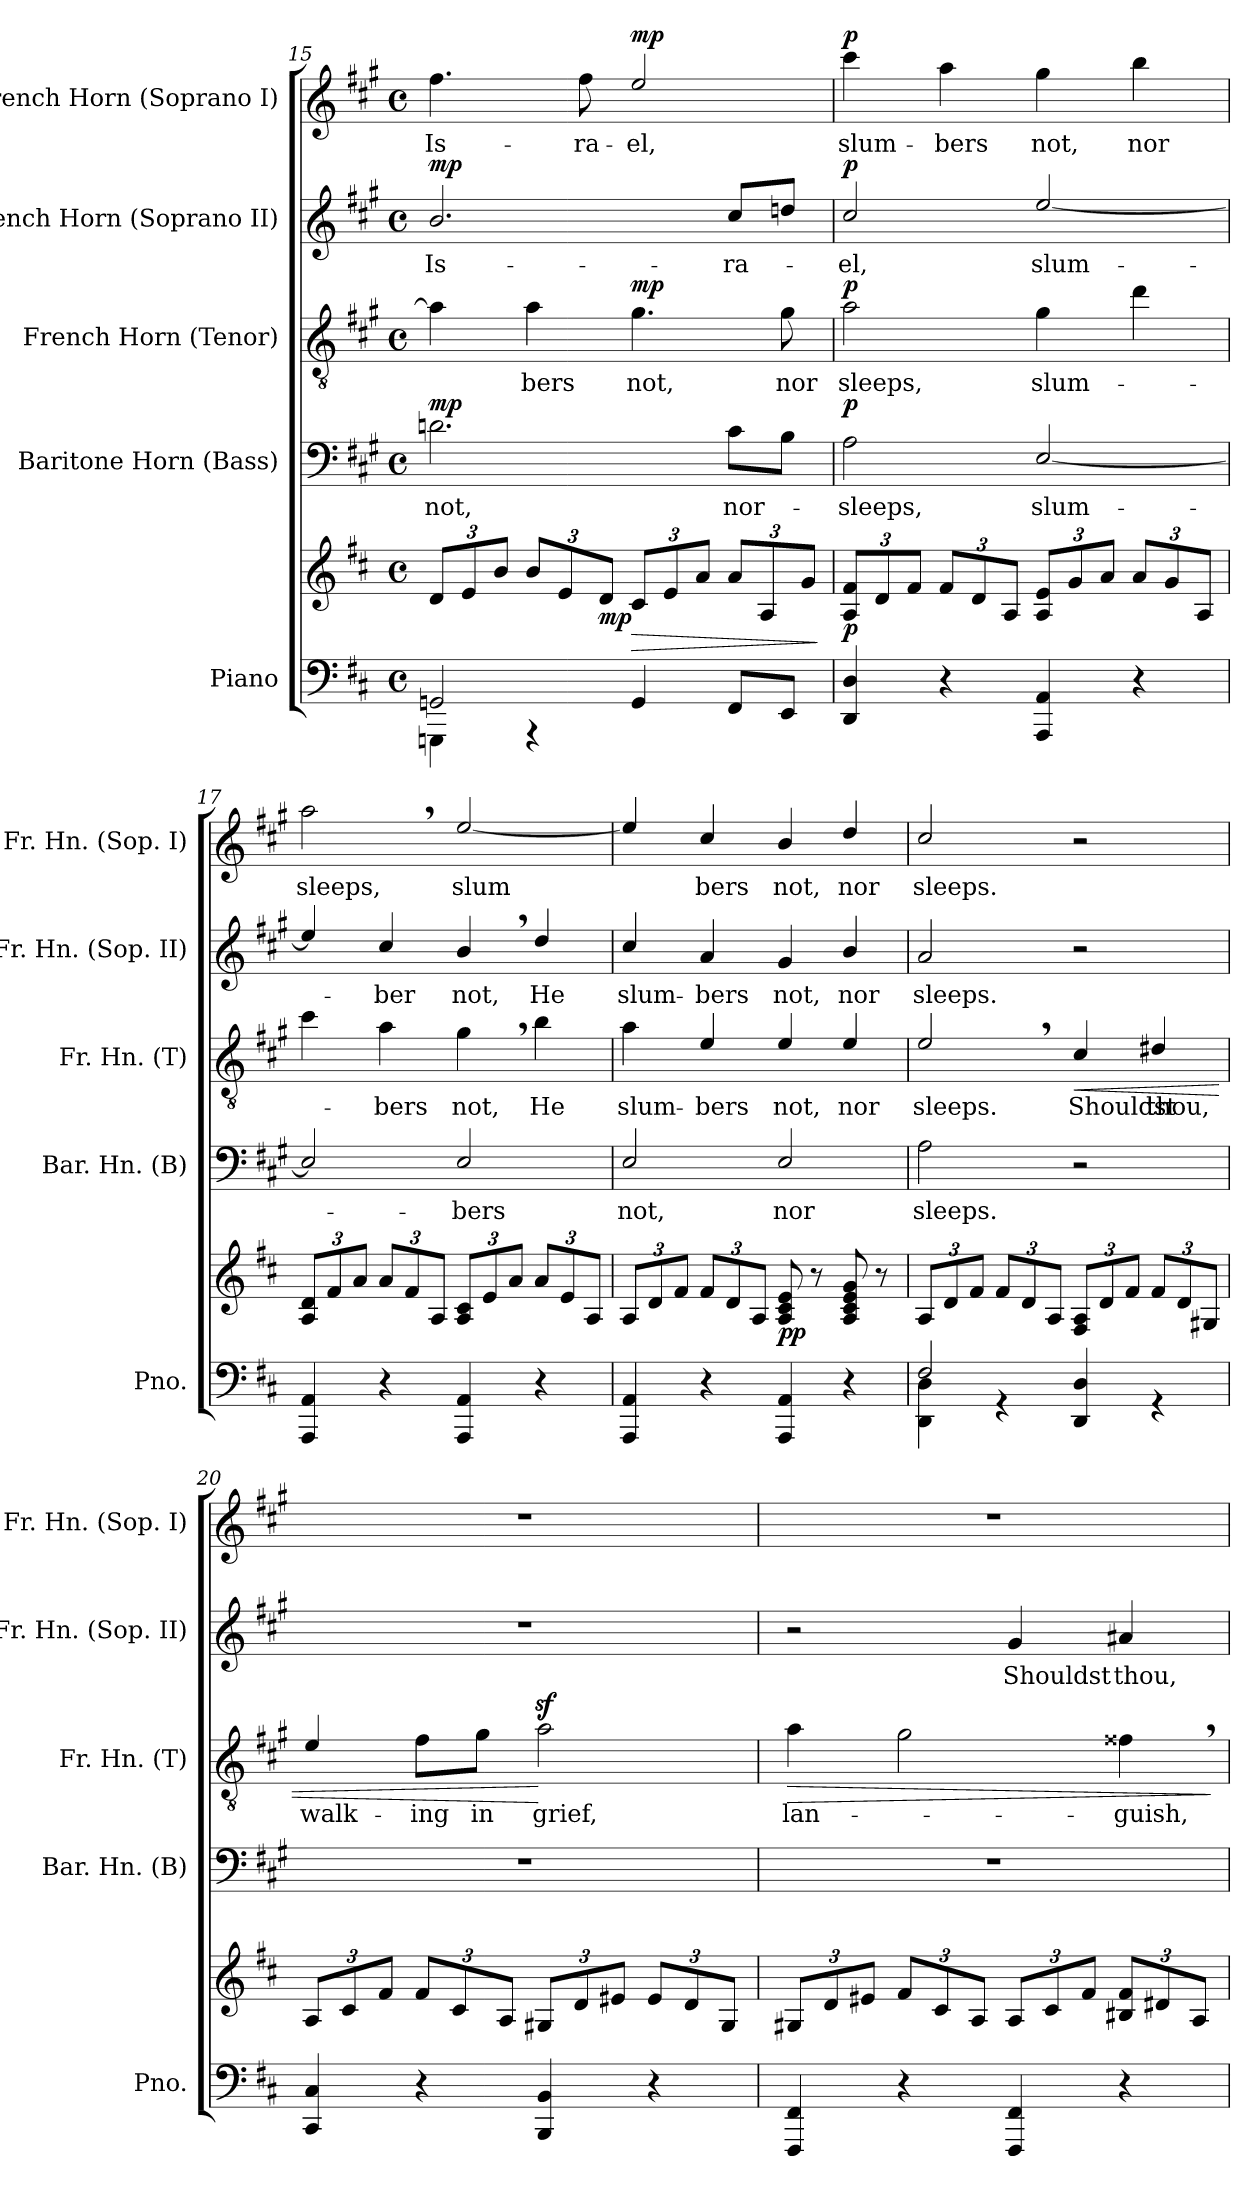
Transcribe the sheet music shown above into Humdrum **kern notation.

**kern	**kern	**dynam	**kern	**text	**dynam	**kern	**text	**dynam	**kern	**text	**dynam	**kern	**text	**dynam
*part5	*part5	*part5	*part4	*part4	*part4	*part3	*part3	*part3	*part2	*part2	*part2	*part1	*part1	*part1
*staff6	*staff5	*staff5/6	*staff4	*staff4	*staff4	*staff3	*staff3	*staff3	*staff2	*staff2	*staff2	*staff1	*staff1	*staff1
*I"Piano	*	*	*I"Baritone Horn (Bass)	*	*	*I"French Horn (Tenor)	*	*	*I"French Horn (Soprano II)	*	*	*I"French Horn (Soprano I)	*	*
*I'Pno.	*	*	*I'Bar. Hn. (B)	*	*	*I'Fr. Hn. (T)	*	*	*I'Fr. Hn. (Sop. II)	*	*	*I'Fr. Hn. (Sop. I)	*	*
!!LO:PB:g=z
*clefF4	*clefG2	*	*clefF4	*	*	*clefGv2	*	*	*clefG2	*	*	*clefG2	*	*
*	*	*	*ITrd4c7	*	*	*ITrd4c7	*	*	*ITrd4c7	*	*	*ITrd4c7	*	*
*k[f#c#]	*k[f#c#]	*	*k[f#c#]	*	*	*k[f#c#]	*	*	*k[f#c#]	*	*	*k[f#c#]	*	*
*M4/4	*M4/4	*	*M4/4	*	*	*M4/4	*	*	*M4/4	*	*	*M4/4	*	*
*met(c)	*met(c)	*	*met(c)	*	*	*met(c)	*	*	*met(c)	*	*	*met(c)	*	*
=15	=15	=15	=15	=15	=15	=15	=15	=15	=15	=15	=15	=15	=15	=15
*^	*	*	*	*	*	*	*	*	*	*	*	*	*	*
*	*	*Xbrackettup	*	*	*	*	*	*	*	*	*	*	*	*	*
!	!	!	!	!	!LO:LY:b	!LO:DY:a	!	!	!	!	!LO:LY:b	!LO:DY:a	!	!LO:LY:b	!
2GGn/	4GGGn\	12d/L	.	2.Gn\	not,	mp	4d\]	.	.	2.e/	Is-	mp	4.b\	Is-	.
.	.	12e/	.	.	.	.	.	.	.	.	.	.	.	.	.
.	.	12b/J	.	.	.	.	.	.	.	.	.	.	.	.	.
!	!	!	!	!	!	!	!	!LO:LY:b	!	!	!	!	!	!	!
.	4r	12b/L	.	.	.	.	4d\	-bers	.	.	.	.	.	.	.
.	.	12e/	.	.	.	.	.	.	.	.	.	.	.	.	.
!	!	!	!	!	!	!	!	!	!	!	!	!	!	!LO:LY:b	!
.	.	.	.	.	.	.	.	.	.	.	.	.	8b\	-ra-	.
!	!	!	!LO:DY:b	!	!	!	!	!	!	!	!	!	!	!	!
.	.	12d/J	mp	.	.	.	.	.	.	.	.	.	.	.	.
!	!	!	!LO:HP:b	!	!	!	!	!LO:LY:b	!LO:DY:a	!	!	!	!	!LO:LY:b	!LO:DY:a
4GG/	2rGGyy	12c#/L	>	.	.	.	4.c#\	not,	mp	.	.	.	2a/	-el,	mp
.	.	12e/	.	.	.	.	.	.	.	.	.	.	.	.	.
.	.	12a/J	.	.	.	.	.	.	.	.	.	.	.	.	.
!	!	!	!	!	!LO:LY:b	!	!	!	!	!	!LO:LY:b	!	!	!	!
8FF#/L	.	12a/L	.	8F#\L	nor-	.	.	.	.	8f#/L	-ra-	.	.	.	.
.	.	12A/	.	.	.	.	.	.	.	.	.	.	.	.	.
!	!	!	!	!	!	!	!	!LO:LY:b	!	!	!	!	!	!	!
8EE/J	.	.	.	8E\J	.	.	8c#\	nor	.	8gn/J	.	.	.	.	.
.	.	12g/J	.	.	.	.	.	.	.	.	.	.	.	.	.
*v	*v	*	*	*	*	*	*	*	*	*	*	*	*	*	*
.	.	]	.	.	.	.	.	.	.	.	.	.	.	.
!!LO:LB:g=z
=16	=16	=16	=16	=16	=16	=16	=16	=16	=16	=16	=16	=16	=16	=16
!	!	!LO:DY:b	!	!LO:LY:b	!LO:DY:a	!	!LO:LY:b	!LO:DY:a	!	!LO:LY:b	!LO:DY:a	!	!LO:LY:b	!LO:DY:a
4DD/ 4D/	12A/ 12f#/L	p	2D\	-sleeps,	p	2d\	sleeps,	p	2f#/	-el,	p	4ff#\	slum-	p
.	12d/	.	.	.	.	.	.	.	.	.	.	.	.	.
.	12f#/J	.	.	.	.	.	.	.	.	.	.	.	.	.
!	!	!	!	!	!	!	!	!	!	!	!	!	!LO:LY:b	!
4r	12f#/L	.	.	.	.	.	.	.	.	.	.	4dd\	-bers	.
.	12d/	.	.	.	.	.	.	.	.	.	.	.	.	.
.	12A/J	.	.	.	.	.	.	.	.	.	.	.	.	.
!	!	!	!	!LO:LY:b	!	!	!LO:LY:b	!	!	!LO:LY:b	!	!	!LO:LY:b	!
4AAA/ 4AA/	12A/ 12e/L	.	[2AA/	slum-	.	4c#\	slum-	.	[2a/	slum-	.	4cc#\	not,	.
.	12g/	.	.	.	.	.	.	.	.	.	.	.	.	.
.	12a/J	.	.	.	.	.	.	.	.	.	.	.	.	.
!	!	!	!	!	!	!	!	!	!	!	!	!	!LO:LY:b	!
4r	12a/L	.	.	.	.	4g\	.	.	.	.	.	4ee\	nor	.
.	12g/	.	.	.	.	.	.	.	.	.	.	.	.	.
.	12A/J	.	.	.	.	.	.	.	.	.	.	.	.	.
=17	=17	=17	=17	=17	=17	=17	=17	=17	=17	=17	=17	=17	=17	=17
!	!	!	!	!	!	!	!	!	!	!	!	!	!LO:LY:b	!
4AAA/ 4AA/	12A/ 12d/L	.	2AA/]	.	.	4f#\	.	.	4a/]	.	.	2dd,\	sleeps,	.
.	12f#/	.	.	.	.	.	.	.	.	.	.	.	.	.
.	12a/J	.	.	.	.	.	.	.	.	.	.	.	.	.
!	!	!	!	!	!	!	!LO:LY:b	!	!	!LO:LY:b	!	!	!	!
4r	12a/L	.	.	.	.	4d\	-bers	.	4f#/	-ber	.	.	.	.
.	12f#/	.	.	.	.	.	.	.	.	.	.	.	.	.
.	12A/J	.	.	.	.	.	.	.	.	.	.	.	.	.
!	!	!	!	!LO:LY:b	!	!	!LO:LY:b	!	!	!LO:LY:b	!	!	!LO:LY:b	!
4AAA/ 4AA/	12A/ 12c#/L	.	2AA/	-bers	.	4c#,\	not,	.	4e,/	not,	.	[2a/	slum	.
.	12e/	.	.	.	.	.	.	.	.	.	.	.	.	.
.	12a/J	.	.	.	.	.	.	.	.	.	.	.	.	.
!	!	!	!	!	!	!	!LO:LY:b	!	!	!LO:LY:b	!	!	!	!
4r	12a/L	.	.	.	.	4e\	He	.	4g/	He	.	.	.	.
.	12e/	.	.	.	.	.	.	.	.	.	.	.	.	.
.	12A/J	.	.	.	.	.	.	.	.	.	.	.	.	.
=18	=18	=18	=18	=18	=18	=18	=18	=18	=18	=18	=18	=18	=18	=18
!	!	!	!	!LO:LY:b	!	!	!LO:LY:b	!	!	!LO:LY:b	!	!	!	!
4AAA/ 4AA/	12A/L	.	2AA/	not,	.	4d\	slum-	.	4f#/	slum-	.	4a/]	.	.
.	12d/	.	.	.	.	.	.	.	.	.	.	.	.	.
.	12f#/J	.	.	.	.	.	.	.	.	.	.	.	.	.
!	!	!	!	!	!	!	!LO:LY:b	!	!	!LO:LY:b	!	!	!LO:LY:b	!
4r	12f#/L	.	.	.	.	4A/	-bers	.	4d/	-bers	.	4f#/	bers	.
.	12d/	.	.	.	.	.	.	.	.	.	.	.	.	.
.	12A/J	.	.	.	.	.	.	.	.	.	.	.	.	.
!	!	!LO:DY:b	!	!LO:LY:b	!	!	!LO:LY:b	!	!	!LO:LY:b	!	!	!LO:LY:b	!
4AAA/ 4AA/	8A/ 8c#/ 8e/	pp	2AA/	nor	.	4A/	not,	.	4c#/	not,	.	4e/	not,	.
.	8r	.	.	.	.	.	.	.	.	.	.	.	.	.
!	!	!	!	!	!	!	!LO:LY:b	!	!	!LO:LY:b	!	!	!LO:LY:b	!
4r	8A/ 8c#/ 8e/ 8g/	.	.	.	.	4A/	nor	.	4e/	nor	.	4g/	nor	.
.	8r	.	.	.	.	.	.	.	.	.	.	.	.	.
=19	=19	=19	=19	=19	=19	=19	=19	=19	=19	=19	=19	=19	=19	=19
*^	*	*	*	*	*	*	*	*	*	*	*	*	*	*
!	!	!	!	!	!LO:LY:b	!	!	!LO:LY:b	!	!	!LO:LY:b	!	!	!LO:LY:b	!
2F#/	4DD\ 4D\	12A/L	.	2D\	sleeps.	.	2A,/	sleeps.	.	2d/	sleeps.	.	2f#/	sleeps.	.
.	.	12d/	.	.	.	.	.	.	.	.	.	.	.	.	.
.	.	12f#/J	.	.	.	.	.	.	.	.	.	.	.	.	.
.	4r	12f#/L	.	.	.	.	.	.	.	.	.	.	.	.	.
.	.	12d/	.	.	.	.	.	.	.	.	.	.	.	.	.
.	.	12A/J	.	.	.	.	.	.	.	.	.	.	.	.	.
!	!	!	!	!	!	!	!	!LO:LY:b	!LO:HP:b	!	!	!	!	!	!
4DD/ 4D/	2rEEyy	12F#/ 12A/L	.	2r	.	.	4F#/	Shouldst	<	2r	.	.	2r	.	.
.	.	12d/	.	.	.	.	.	.	.	.	.	.	.	.	.
.	.	12f#/J	.	.	.	.	.	.	.	.	.	.	.	.	.
!	!	!	!	!	!	!	!	!LO:LY:b	!	!	!	!	!	!	!
4rGG	.	12f#/L	.	.	.	.	4G#X/	thou,	.	.	.	.	.	.	.
.	.	12d/	.	.	.	.	.	.	.	.	.	.	.	.	.
.	.	12G#X/J	.	.	.	.	.	.	.	.	.	.	.	.	.
*v	*v	*	*	*	*	*	*	*	*	*	*	*	*	*	*
!!LO:PB:g=z
=20	=20	=20	=20	=20	=20	=20	=20	=20	=20	=20	=20	=20	=20	=20
!	!	!	!	!	!	!	!LO:LY:b	!	!	!	!	!	!	!
4CC#/ 4C#/	12A/L	.	1r	.	.	4A/	walk-	.	1r	.	.	1r	.	.
.	12c#/	.	.	.	.	.	.	.	.	.	.	.	.	.
.	12f#/J	.	.	.	.	.	.	.	.	.	.	.	.	.
!	!	!	!	!	!	!	!LO:LY:b	!	!	!	!	!	!	!
4r	12f#/L	.	.	.	.	8B\L	-ing	.	.	.	.	.	.	.
.	12c#/	.	.	.	.	.	.	.	.	.	.	.	.	.
!	!	!	!	!	!	!	!LO:LY:b	!	!	!	!	!	!	!
.	.	.	.	.	.	8c#\J	in	.	.	.	.	.	.	.
.	12A/J	.	.	.	.	.	.	.	.	.	.	.	.	.
!	!	!	!	!	!	!	!LO:LY:b	!	!	!	!	!	!	!
4BBB/ 4BB/	12G#X/L	.	.	.	.	2dz>\	grief,	[	.	.	.	.	.	.
.	12d/	.	.	.	.	.	.	.	.	.	.	.	.	.
.	12e#X/J	.	.	.	.	.	.	.	.	.	.	.	.	.
4r	12e#/L	.	.	.	.	.	.	.	.	.	.	.	.	.
.	12d/	.	.	.	.	.	.	.	.	.	.	.	.	.
.	12G#/J	.	.	.	.	.	.	.	.	.	.	.	.	.
=21	=21	=21	=21	=21	=21	=21	=21	=21	=21	=21	=21	=21	=21	=21
!	!	!	!	!	!	!	!LO:LY:b	!LO:HP:b	!	!	!	!	!	!
4FFF#/ 4FF#/	12G#X/L	.	1r	.	.	4d\	lan-	>	2r	.	.	1r	.	.
.	12d/	.	.	.	.	.	.	.	.	.	.	.	.	.
.	12e#X/J	.	.	.	.	.	.	.	.	.	.	.	.	.
4r	12f#/L	.	.	.	.	2c#\	.	.	.	.	.	.	.	.
.	12c#/	.	.	.	.	.	.	.	.	.	.	.	.	.
.	12A/J	.	.	.	.	.	.	.	.	.	.	.	.	.
!	!	!	!	!	!	!	!	!	!	!LO:LY:b	!	!	!	!
4FFF#/ 4FF#/	12A/L	.	.	.	.	.	.	.	4c#/	Shouldst	.	.	.	.
.	12c#/	.	.	.	.	.	.	.	.	.	.	.	.	.
.	12f#/J	.	.	.	.	.	.	.	.	.	.	.	.	.
!	!	!	!	!	!	!	!LO:LY:b	!	!	!LO:LY:b	!	!	!	!
4r	12B#X/ 12f#/L	.	.	.	.	4B#X,\	-guish,	.	4d#X/	thou,	.	.	.	.
.	12d#X/	.	.	.	.	.	.	.	.	.	.	.	.	.
.	12A/J	.	.	.	.	.	.	.	.	.	.	.	.	.
.	.	.	.	.	.	.	.	]	.	.	.	.	.	.
=	=	=	=	=	=	=	=	=	=	=	=	=	=	=
*-	*-	*-	*-	*-	*-	*-	*-	*-	*-	*-	*-	*-	*-	*-
